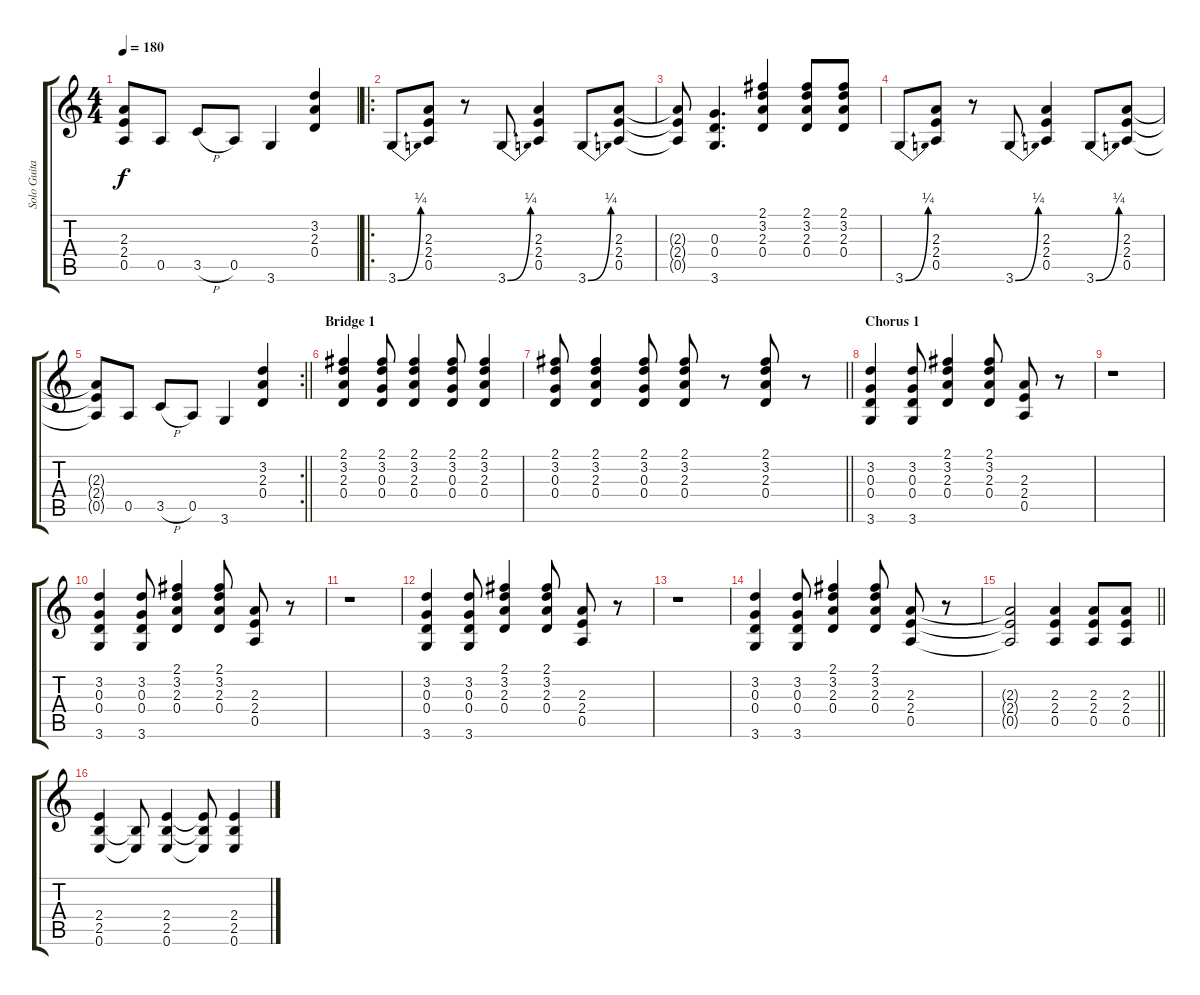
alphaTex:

\track ("Solo Guitar" "Solo Guita") {instrument overdrivenguitar}
\staff {score tabs}
\tuning (E4 B3 G3 D3 A2 E2) {hide}
\ts (4 4)
\tempo 180
\clef g2
\ks c
(2.3{t} 2.4{t} 0.5{t}).8{dy f} 0.5.8 3.5{h}.8 0.5.8 3.6.4 (3.2 2.3 0.4).4 |
\ro
3.6{be (bend 0 0 60 1)}.8 (2.3 2.4 0.5).8 r.8 3.6{be (bend 0 0 60 1)}.8 (2.3 2.4 0.5).4 3.6{be (bend 0 0 60 1)}.8 (2.3 2.4 0.5).8 |
(2.3{t} 2.4{t} 0.5{t}).8 (0.3 0.4 3.6).4{d} (2.1 3.2 2.3 0.4).4 (2.1 3.2 2.3 0.4).8 (2.1 3.2 2.3 0.4).8 |
3.6{be (bend 0 0 60 1)}.8 (2.3 2.4 0.5).8 r.8 3.6{be (bend 0 0 60 1)}.8 (2.3 2.4 0.5).4 3.6{be (bend 0 0 60 1)}.8 (2.3 2.4 0.5).8 |
\rc 2
\barLineRight lightlight
(2.3{t} 2.4{t} 0.5{t}).8 0.5.8 3.5{h}.8 0.5.8 3.6.4 (3.2 2.3 0.4).4 |
\section ("" "Bridge 1")
(2.1 3.2 2.3 0.4).4 (2.1 3.2 0.3 0.4).8 (2.1 3.2 2.3 0.4).4 (2.1 3.2 0.3 0.4).8 (2.1 3.2 2.3 0.4).4 |
\barLineRight lightlight
(2.1 3.2 0.3 0.4).8 (2.1 3.2 2.3 0.4).4 (2.1 3.2 0.3 0.4).8 (2.1 3.2 2.3 0.4).8 r.8 (2.1 3.2 2.3 0.4).8 r.8 |
\section ("" "Chorus 1")
(3.2 0.3 0.4 3.6).4 (3.2 0.3 0.4 3.6).8 (2.1 3.2 2.3 0.4).4 (2.1 3.2 2.3 0.4).8 (2.3 2.4 0.5).8 r.8 |
r.1 |
(3.2 0.3 0.4 3.6).4 (3.2 0.3 0.4 3.6).8 (2.1 3.2 2.3 0.4).4 (2.1 3.2 2.3 0.4).8 (2.3 2.4 0.5).8 r.8 |
r.1 |
(3.2 0.3 0.4 3.6).4 (3.2 0.3 0.4 3.6).8 (2.1 3.2 2.3 0.4).4 (2.1 3.2 2.3 0.4).8 (2.3 2.4 0.5).8 r.8 |
r.1 |
(3.2 0.3 0.4 3.6).4 (3.2 0.3 0.4 3.6).8 (2.1 3.2 2.3 0.4).4 (2.1 3.2 2.3 0.4).8 (2.3 2.4 0.5).8 r.8 |
\barLineRight lightlight
(2.3{t} 2.4{t} 0.5{t}).2 (2.3 2.4 0.5).4 (2.3 2.4 0.5).8 (2.3 2.4 0.5).8 |
(2.4 2.5 0.6).4 (2.5{t} 0.6{t}).8 (2.4 2.5 0.6).4 (2.4{t} 2.5{t} 0.6{t}).8 (2.4 2.5 0.6).4
